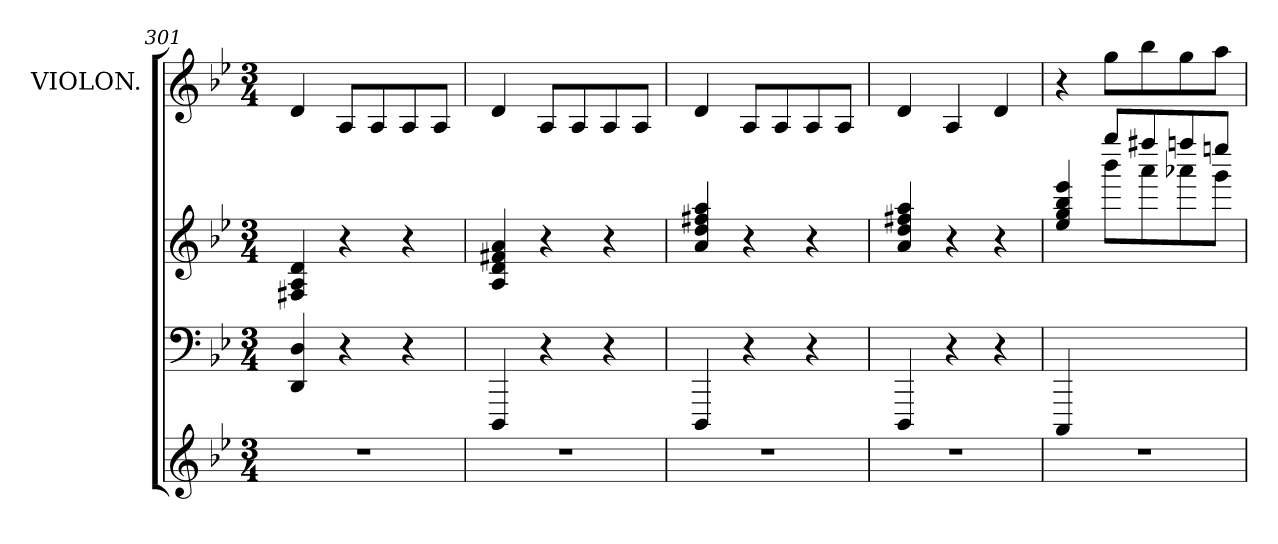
**kern	**kern	**kern	**kern
*part3	*part2	*part2	*part1
*staff4	*staff3	*staff2	*staff1
*	*	*	*I"VIOLON.
!!LO:LB:g=z
*clefG2	*clefF4	*clefG2	*clefG2
*k[b-e-]	*k[b-e-]	*k[b-e-]	*k[b-e-]
*B-:	*B-:	*B-:	*B-:
*M3/4	*M3/4	*M3/4	*M3/4
=301	=301	=301	=301
!LO:N:vis=1	!	!	!
2.r	4DD/ 4D/	4F#X/ 4A/ 4d/	4d/
.	4r	4r	8A/L
.	.	.	8A/
.	4r	4r	8A/
.	.	.	8A/J
=302	=302	=302	=302
!LO:N:vis=1	!	!	!
2.r	4DDD/	4A/ 4d/ 4f#X/ 4a/	4d/
*	*X8ba	*	*
.	4r	4r	8A/L
.	.	.	8A/
*	*	*8ba	*
.	4r	4r	8A/
.	.	.	8A/J
=303	=303	=303	=303
!LO:N:vis=1	!	!	!
2.r	4DDD/	4A/ 4d/ 4f#X/ 4a/	4d/
*	*X8ba	*	*
.	4r	4r	8A/L
.	.	.	8A/
*	*	*8ba	*
.	4r	4r	8A/
.	.	.	8A/J
=304	=304	=304	=304
!LO:N:vis=1	!	!	!
2.r	4DDD/	4A/ 4d/ 4f#X/ 4a/	4d/
*	*X8ba	*	*
.	4r	4r	4A/
*	*	*8ba	*
.	4r	4r	4d/
=305	=305	=305	=305
!LO:N:vis=1	!	!	!
*	*	*^	*
2.r	4CCC/	4e-/ 4g/ 4b-/ 4ee-/	4ryy	4r
*	*X8ba	*	*	*
.	4ryy	8ggg/L	8bb-\L	8gg\L
.	.	8fff#X/	8aa\	8bb-\
.	4ryy	8fffn/	8aa-X\	8gg\
*	*	*8ba	*	*
.	.	8eeen/J	8gg\J	8aa\J
*	*	*v	*v	*
=	=	=	=
*-	*-	*-	*-
